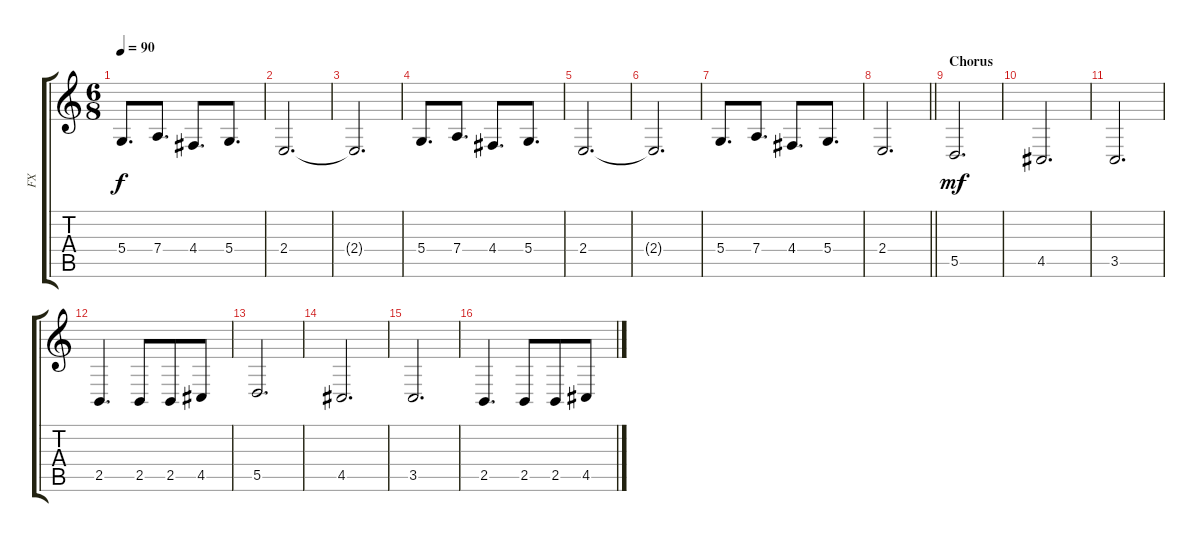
\track ("FX" "FX") {instrument stringensemble1}
\staff {score tabs}
\tuning (E4 B3 G3 D3 A2 E2) {hide}
\ts (6 8)
\tempo 90
\clef g2
\ks c
5.4.8{d dy f} 7.4.8{d} 4.4.8{d} 5.4.8{d} |
2.4.2{d} |
2.4{t}.2{d} |
5.4.8{d} 7.4.8{d} 4.4.8{d} 5.4.8{d} |
2.4.2{d} |
2.4{t}.2{d} |
5.4.8{d} 7.4.8{d} 4.4.8{d} 5.4.8{d} |
\barLineRight lightlight
2.4.2{d} |
\section ("" "Chorus")
5.5.2{d dy mf} |
4.5.2{d} |
3.5.2{d} |
2.5.4{d} 2.5.8 2.5.8 4.5.8 |
5.5.2{d} |
4.5.2{d} |
3.5.2{d} |
2.5.4{d} 2.5.8 2.5.8 4.5.8
